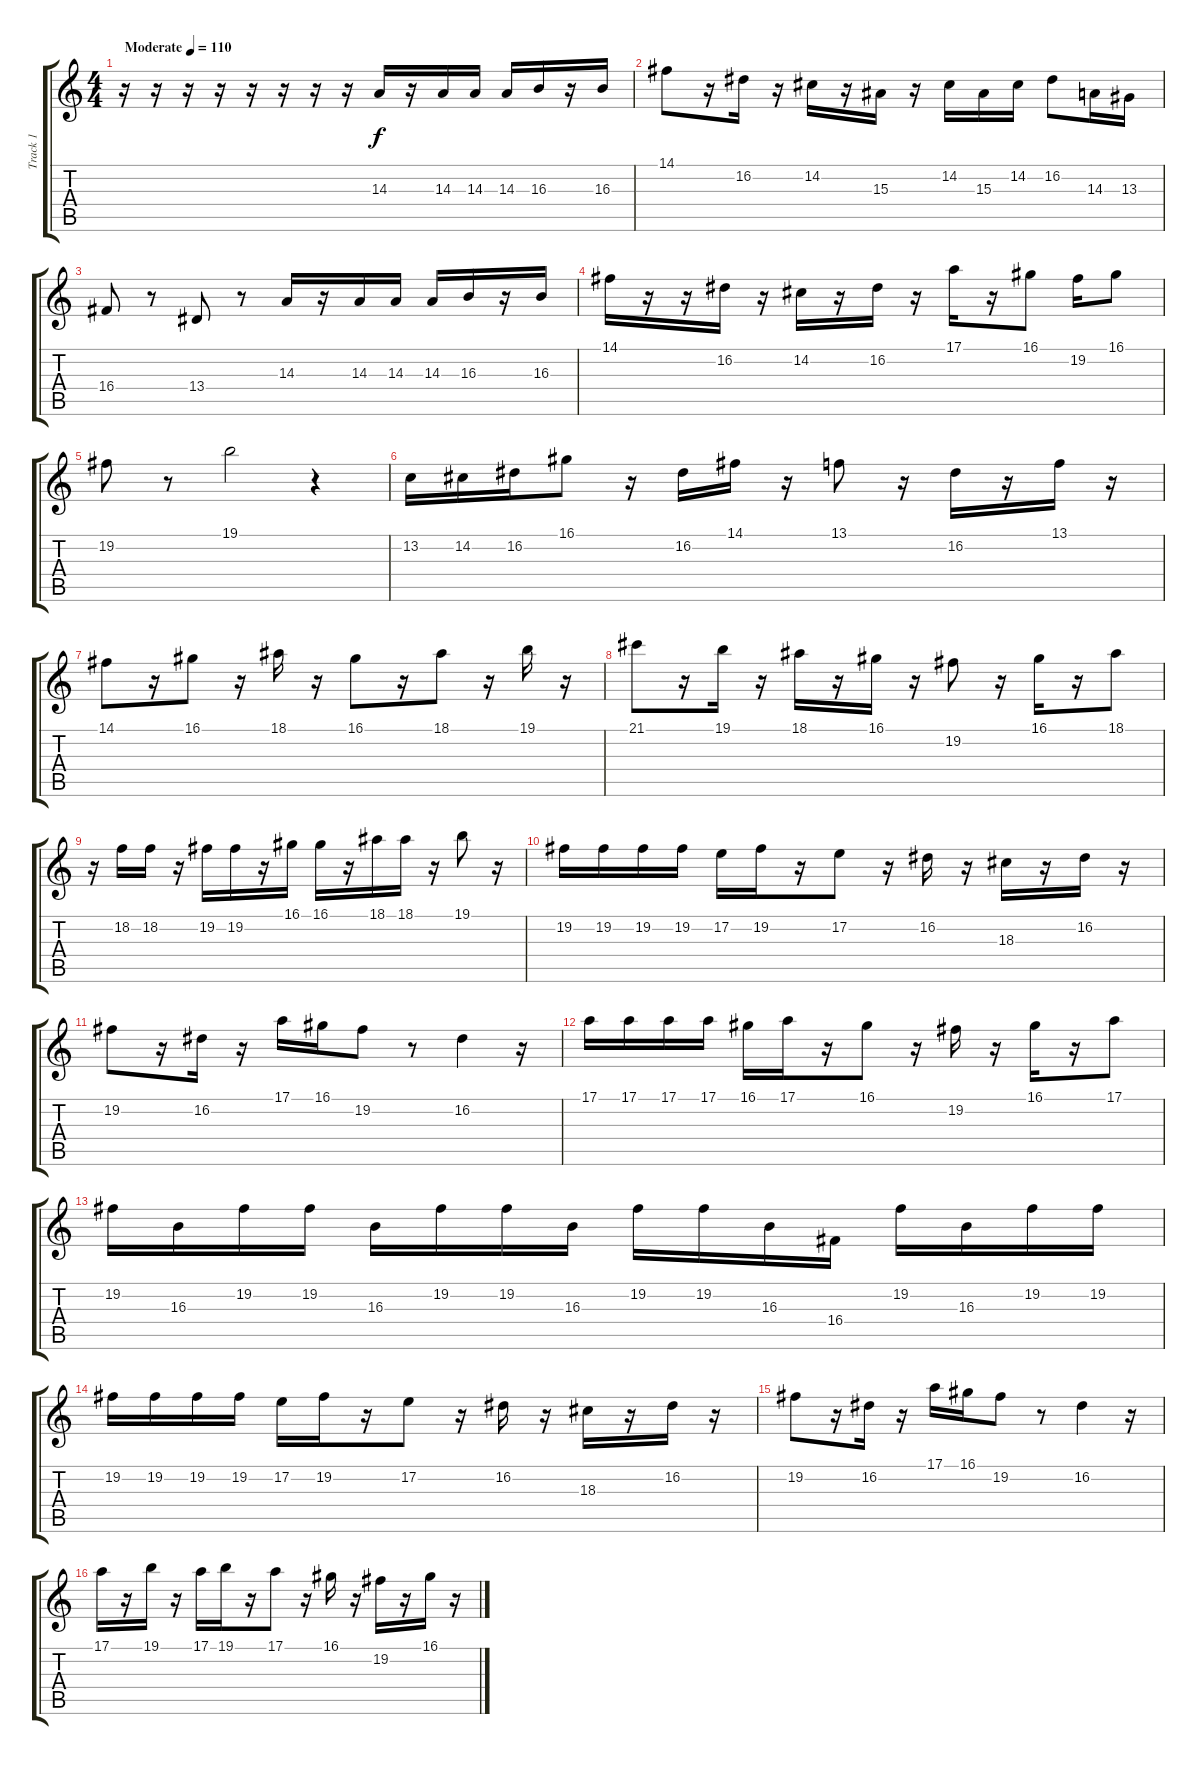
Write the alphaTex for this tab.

\track ("Track 1" "Track 1") {instrument acousticgrandpiano}
\staff {score tabs}
\tuning (E4 B3 G3 D3 A2 E2) {hide}
\ts (4 4)
\tempo (110 "Moderate")
\clef g2
\ks c
r.16{dy f instrument acousticgrandpiano} r.16 r.16 r.16 r.16 r.16 r.16 r.16 14.3.16 r.16 14.3.16 14.3.16 14.3.16 16.3.16 r.16 16.3.16 |
14.1.8 r.16 16.2.16 r.16 14.2.16 r.16 15.3.16 r.16 14.2.16 15.3.16 14.2.16 16.2.8 14.3.16 13.3.16 |
16.4.8 r.8 13.4.8 r.8 14.3.16 r.16 14.3.16 14.3.16 14.3.16 16.3.16 r.16 16.3.16 |
14.1.16 r.16 r.16 16.2.16 r.16 14.2.16 r.16 16.2.16 r.16 17.1.16 r.16 16.1.8 19.2.16 16.1.8 |
19.2.8 r.8 19.1.2 r.4 |
13.2.16 14.2.16 16.2.16 16.1.8 r.16 16.2.16 14.1.16 r.16 13.1.8 r.16 16.2.16 r.16 13.1.16 r.16 |
14.1.8 r.16 16.1.8 r.16 18.1.16 r.16 16.1.8 r.16 18.1.8 r.16 19.1.16 r.16 |
21.1.8 r.16 19.1.16 r.16 18.1.16 r.16 16.1.16 r.16 19.2.8 r.16 16.1.16 r.16 18.1.8 |
r.16 18.2.16 18.2.16 r.16 19.2.16 19.2.16 r.16 16.1.16 16.1.16 r.16 18.1.16 18.1.16 r.16 19.1.8 r.16 |
19.2.16 19.2.16 19.2.16 19.2.16 17.2.16 19.2.16 r.16 17.2.8 r.16 16.2.16 r.16 18.3.16 r.16 16.2.16 r.16 |
19.2.8 r.16 16.2.16 r.16 17.1.16 16.1.16 19.2.8 r.8 16.2.4 r.16 |
17.1.16 17.1.16 17.1.16 17.1.16 16.1.16 17.1.16 r.16 16.1.8 r.16 19.2.16 r.16 16.1.16 r.16 17.1.8 |
19.2.16 16.3.16 19.2.16 19.2.16 16.3.16 19.2.16 19.2.16 16.3.16 19.2.16 19.2.16 16.3.16 16.4.16 19.2.16 16.3.16 19.2.16 19.2.16 |
19.2.16 19.2.16 19.2.16 19.2.16 17.2.16 19.2.16 r.16 17.2.8 r.16 16.2.16 r.16 18.3.16 r.16 16.2.16 r.16 |
19.2.8 r.16 16.2.16 r.16 17.1.16 16.1.16 19.2.8 r.8 16.2.4 r.16 |
17.1.16 r.16 19.1.16 r.16 17.1.16 19.1.16 r.16 17.1.8 r.16 16.1.16 r.16 19.2.16 r.16 16.1.16 r.16
